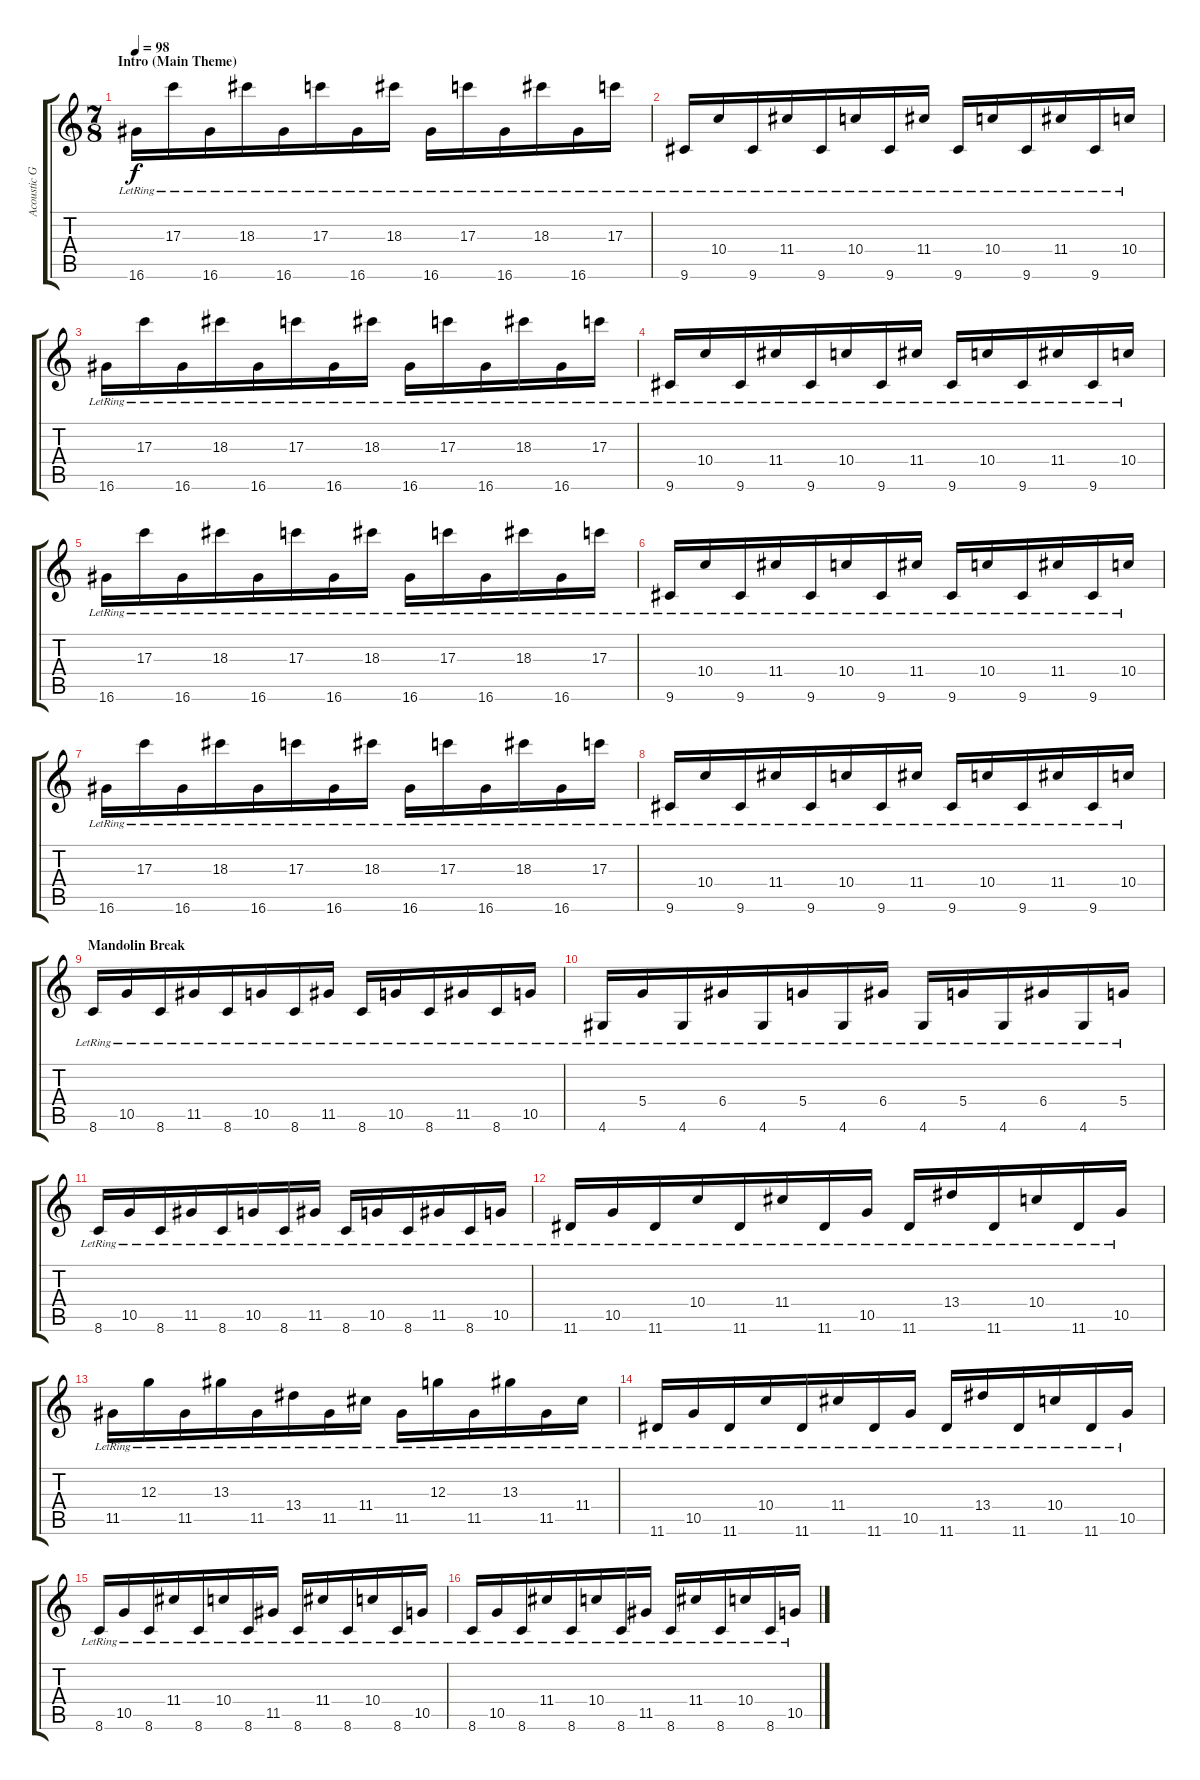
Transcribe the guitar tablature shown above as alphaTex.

\track ("Acoustic Guitar" "Acoustic G") {instrument acousticguitarsteel}
\staff {score tabs}
\tuning (E4 B3 G3 D3 A2 E2) {hide}
\ts (7 8)
\section ("" "Intro (Main Theme)")
\tempo 98
\clef g2
\ks c
16.6{lr}.16{dy f instrument acousticguitarsteel} 17.3{lr}.16 16.6{lr}.16 18.3{lr}.16 16.6{lr}.16 17.3{lr}.16 16.6{lr}.16 18.3{lr}.16 16.6{lr}.16 17.3{lr}.16 16.6{lr}.16 18.3{lr}.16 16.6{lr}.16 17.3{lr}.16 |
9.6{lr}.16 10.4{lr}.16 9.6{lr}.16 11.4{lr}.16 9.6{lr}.16 10.4{lr}.16 9.6{lr}.16 11.4{lr}.16 9.6{lr}.16 10.4{lr}.16 9.6{lr}.16 11.4{lr}.16 9.6{lr}.16 10.4{lr}.16 |
16.6{lr}.16 17.3{lr}.16 16.6{lr}.16 18.3{lr}.16 16.6{lr}.16 17.3{lr}.16 16.6{lr}.16 18.3{lr}.16 16.6{lr}.16 17.3{lr}.16 16.6{lr}.16 18.3{lr}.16 16.6{lr}.16 17.3{lr}.16 |
9.6{lr}.16 10.4{lr}.16 9.6{lr}.16 11.4{lr}.16 9.6{lr}.16 10.4{lr}.16 9.6{lr}.16 11.4{lr}.16 9.6{lr}.16 10.4{lr}.16 9.6{lr}.16 11.4{lr}.16 9.6{lr}.16 10.4{lr}.16 |
16.6{lr}.16 17.3{lr}.16 16.6{lr}.16 18.3{lr}.16 16.6{lr}.16 17.3{lr}.16 16.6{lr}.16 18.3{lr}.16 16.6{lr}.16 17.3{lr}.16 16.6{lr}.16 18.3{lr}.16 16.6{lr}.16 17.3{lr}.16 |
9.6{lr}.16 10.4{lr}.16 9.6{lr}.16 11.4{lr}.16 9.6{lr}.16 10.4{lr}.16 9.6{lr}.16 11.4{lr}.16 9.6{lr}.16 10.4{lr}.16 9.6{lr}.16 11.4{lr}.16 9.6{lr}.16 10.4{lr}.16 |
16.6{lr}.16 17.3{lr}.16 16.6{lr}.16 18.3{lr}.16 16.6{lr}.16 17.3{lr}.16 16.6{lr}.16 18.3{lr}.16 16.6{lr}.16 17.3{lr}.16 16.6{lr}.16 18.3{lr}.16 16.6{lr}.16 17.3{lr}.16 |
9.6{lr}.16 10.4{lr}.16 9.6{lr}.16 11.4{lr}.16 9.6{lr}.16 10.4{lr}.16 9.6{lr}.16 11.4{lr}.16 9.6{lr}.16 10.4{lr}.16 9.6{lr}.16 11.4{lr}.16 9.6{lr}.16 10.4{lr}.16 |
\section ("" "Mandolin Break")
8.6{lr}.16 10.5{lr}.16 8.6{lr}.16 11.5{lr}.16 8.6{lr}.16 10.5{lr}.16 8.6{lr}.16 11.5{lr}.16 8.6{lr}.16 10.5{lr}.16 8.6{lr}.16 11.5{lr}.16 8.6{lr}.16 10.5{lr}.16 |
4.6{lr}.16 5.4{lr}.16 4.6{lr}.16 6.4{lr}.16 4.6{lr}.16 5.4{lr}.16 4.6{lr}.16 6.4{lr}.16 4.6{lr}.16 5.4{lr}.16 4.6{lr}.16 6.4{lr}.16 4.6{lr}.16 5.4{lr}.16 |
8.6{lr}.16 10.5{lr}.16 8.6{lr}.16 11.5{lr}.16 8.6{lr}.16 10.5{lr}.16 8.6{lr}.16 11.5{lr}.16 8.6{lr}.16 10.5{lr}.16 8.6{lr}.16 11.5{lr}.16 8.6{lr}.16 10.5{lr}.16 |
11.6{lr}.16 10.5{lr}.16 11.6{lr}.16 10.4{lr}.16 11.6{lr}.16 11.4{lr}.16 11.6{lr}.16 10.5{lr}.16 11.6{lr}.16 13.4{lr}.16 11.6{lr}.16 10.4{lr}.16 11.6{lr}.16 10.5{lr}.16 |
11.5{lr}.16 12.3{lr}.16 11.5{lr}.16 13.3{lr}.16 11.5{lr}.16 13.4{lr}.16 11.5{lr}.16 11.4{lr}.16 11.5{lr}.16 12.3{lr}.16 11.5{lr}.16 13.3{lr}.16 11.5{lr}.16 11.4{lr}.16 |
11.6{lr}.16 10.5{lr}.16 11.6{lr}.16 10.4{lr}.16 11.6{lr}.16 11.4{lr}.16 11.6{lr}.16 10.5{lr}.16 11.6{lr}.16 13.4{lr}.16 11.6{lr}.16 10.4{lr}.16 11.6{lr}.16 10.5{lr}.16 |
8.6{lr}.16 10.5{lr}.16 8.6{lr}.16 11.4{lr}.16 8.6{lr}.16 10.4{lr}.16 8.6{lr}.16 11.5{lr}.16 8.6{lr}.16 11.4{lr}.16 8.6{lr}.16 10.4{lr}.16 8.6{lr}.16 10.5{lr}.16 |
8.6{lr}.16 10.5{lr}.16 8.6{lr}.16 11.4{lr}.16 8.6{lr}.16 10.4{lr}.16 8.6{lr}.16 11.5{lr}.16 8.6{lr}.16 11.4{lr}.16 8.6{lr}.16 10.4{lr}.16 8.6{lr}.16 10.5{lr}.16
